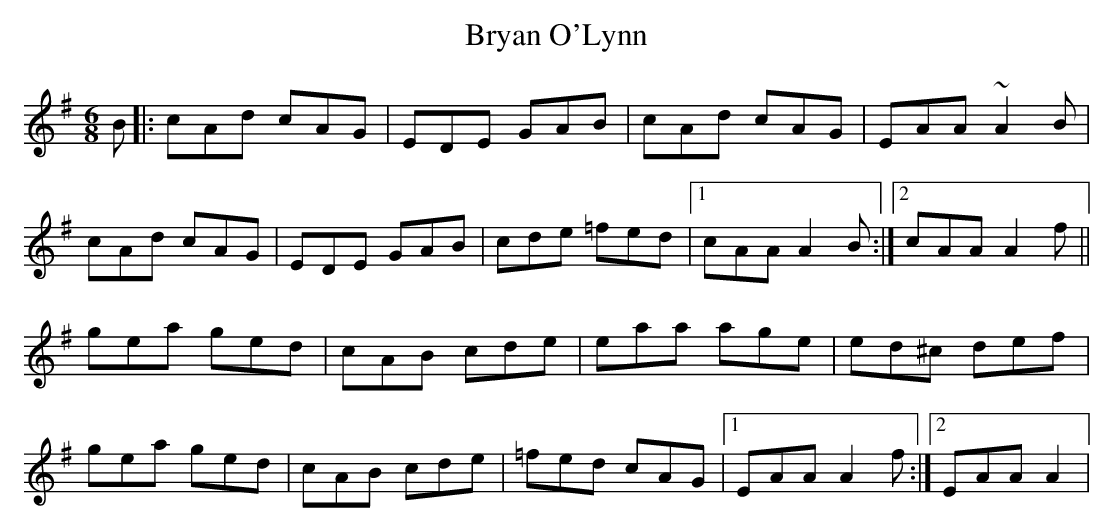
X:1
T:Bryan O'Lynn
M:6/8
L:1/8
K:Ador
B|:cAd cAG|EDE GAB|cAd cAG|EAA ~A2B|
cAd cAG|EDE GAB|cde =fed|1 cAA A2B:|2 cAA A2f||
gea ged|cAB cde|eaa age|ed^c def|
gea ged|cAB cde|=fed cAG|1 EAA A2f:|2 EAA A2|
